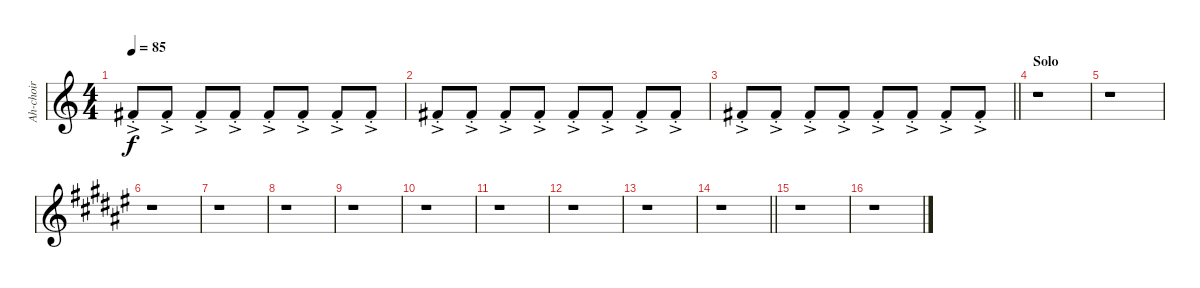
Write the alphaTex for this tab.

\track ("Ah-choir" "Ah-choir") {instrument choiraahs}
\staff {score}
\tuning (E4 B3 G3 D3 A2 E2 B1) {hide}
\ts (4 4)
\tempo 85
\clef g2
\ks c
2.1{ac st}.8{dy f} 2.1{ac st}.8 2.1{ac st}.8 2.1{ac st}.8 2.1{ac st}.8 2.1{ac st}.8 2.1{ac st}.8 2.1{ac st}.8 |
2.1{ac st}.8 2.1{ac st}.8 2.1{ac st}.8 2.1{ac st}.8 2.1{ac st}.8 2.1{ac st}.8 2.1{ac st}.8 2.1{ac st}.8 |
\barLineRight lightlight
2.1{ac st}.8 2.1{ac st}.8 2.1{ac st}.8 2.1{ac st}.8 2.1{ac st}.8 2.1{ac st}.8 2.1{ac st}.8 2.1{ac st}.8 |
\section ("" "Solo")
r.1 |
r.1 |
\ks f#
r.1 |
r.1 |
r.1 |
r.1 |
r.1 |
r.1 |
r.1 |
r.1 |
\barLineRight lightlight
r.1 |
r.1 |
r.1
